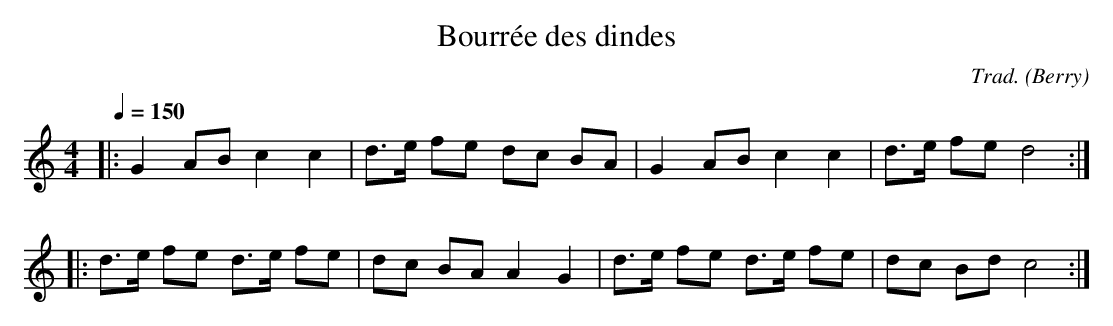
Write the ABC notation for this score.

X:1
T:Bourrée des dindes
C:Trad.
O:Berry
M:4/4
L:1/8
Q:1/4=150
K:C
|: G2 AB c2 c2 | d>e fe dc BA | G2 AB c2 c2 | d>e fe d4 ::
d>e fe d>e fe  | dc BA A2 G2 |d>e fe d>e fe  | dc Bd c4 :|
